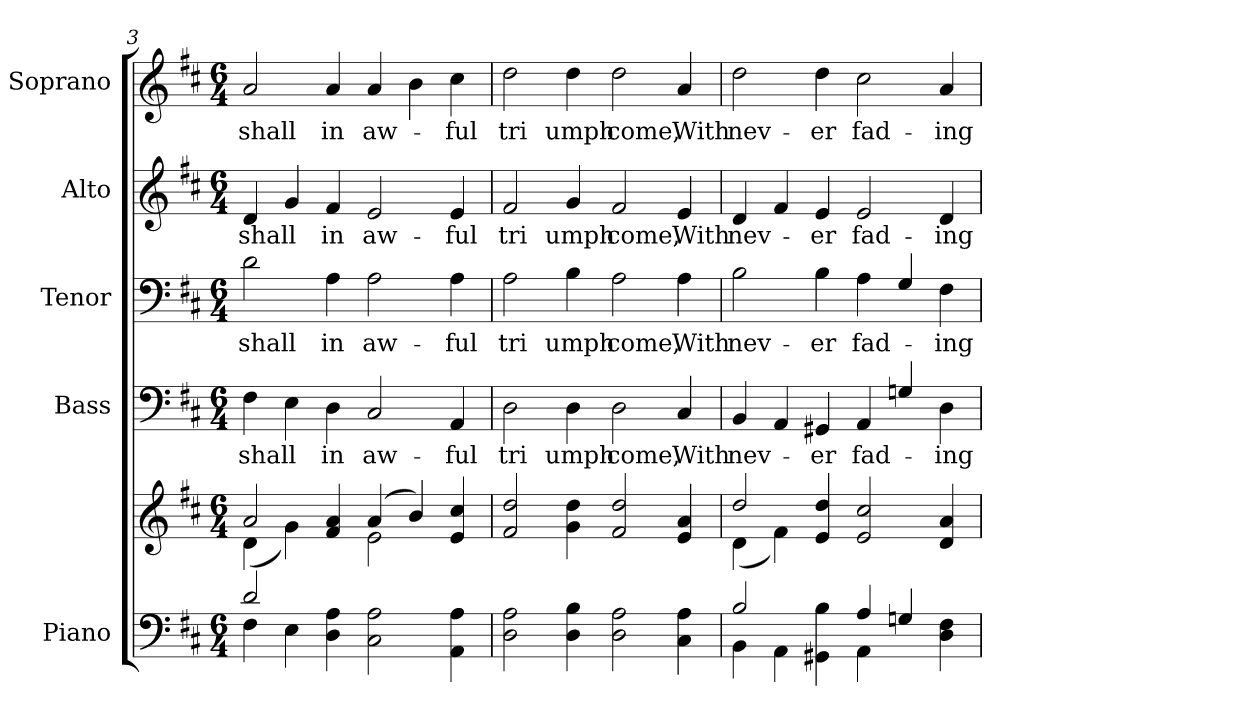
**kern	**kern	**kern	**text	**kern	**text	**kern	**text	**kern	**text
*part5	*part5	*part4	*part4	*part3	*part3	*part2	*part2	*part1	*part1
*staff6	*staff5	*staff4	*staff4	*staff3	*staff3	*staff2	*staff2	*staff1	*staff1
*I"Piano	*	*I"Bass	*	*I"Tenor	*	*I"Alto	*	*I"Soprano	*
*I'Pno.	*	*I'B.	*	*I'T.	*	*I'A.	*	*I'S.	*
!!LO:LB:g=z
*clefF4	*clefG2	*clefF4	*	*clefF4	*	*clefG2	*	*clefG2	*
*k[f#c#]	*k[f#c#]	*k[f#c#]	*	*k[f#c#]	*	*k[f#c#]	*	*k[f#c#]	*
*D:	*D:	*D:	*	*D:	*	*D:	*	*D:	*
*M6/4	*M6/4	*M6/4	*	*M6/4	*	*M6/4	*	*M6/4	*
=3	=3	=3	=3	=3	=3	=3	=3	=3	=3
*^	*^	*	*	*	*	*	*	*	*
!	!	!	!	!	!LO:LY:b:color=#000000	!	!	!	!	!	!
!	!	!	!	!	!	!	!LO:LY:b:color=#000000	!	!	!	!
!	!	!	!	!	!	!	!	!	!LO:LY:b:color=#000000	!	!
!	!	!	!	!	!	!	!	!	!	!	!LO:LY:b:color=#000000
2di/	4F#i\	2ai/	(4di\	4F#i\	shall	2di\	shall	4di/	shall	2ai/	shall
.	4Ei\	.	4gi\)	4Ei\	.	.	.	4gi/	.	.	.
!	!	!	!	!	!LO:LY:b:color=#000000	!	!	!	!	!	!
!	!	!	!	!	!	!	!LO:LY:b:color=#000000	!	!	!	!
!	!	!	!	!	!	!	!	!	!LO:LY:b:color=#000000	!	!
!	!	!	!	!	!	!	!	!	!	!	!LO:LY:b:color=#000000
4Di\ 4Ai	4ryy	4f#i/ 4ai	4ryy	4Di\	in	4Ai\	in	4f#i/	in	4ai/	in
!	!	!	!	!	!LO:LY:b:color=#000000	!	!	!	!	!	!
!	!	!	!	!	!	!	!LO:LY:b:color=#000000	!	!	!	!
!	!	!	!	!	!	!	!	!	!LO:LY:b:color=#000000	!	!
!	!	!	!	!	!	!	!	!	!	!	!LO:LY:b:color=#000000
2C#i\ 2Ai	2.ryy	(4ai/	2ei\	2C#i/	aw-	2Ai\	aw-	2ei/	aw-	4ai/	aw-
.	.	4bi/)	.	.	.	.	.	.	.	4bi\	.
!	!	!	!	!	!LO:LY:b:color=#000000	!	!	!	!	!	!
!	!	!	!	!	!	!	!LO:LY:b:color=#000000	!	!	!	!
!	!	!	!	!	!	!	!	!	!LO:LY:b:color=#000000	!	!
!	!	!	!	!	!	!	!	!	!	!	!LO:LY:b:color=#000000
4AAi\ 4Ai	.	4ei/ 4cc#i	4ryy	4AAi/	-ful	4Ai\	-ful	4ei/	-ful	4cc#i\	-ful
*v	*v	*	*	*	*	*	*	*	*	*	*
*	*v	*v	*	*	*	*	*	*	*	*
=4	=4	=4	=4	=4	=4	=4	=4	=4	=4
*	*^	*	*	*	*	*	*	*	*
!	!	!	!	!LO:LY:b:color=#000000	!	!	!	!	!	!
*	*v	*v	*	*	*	*	*	*	*	*
*	*^	*	*	*	*	*	*	*	*
!	!	!	!	!	!	!LO:LY:b:color=#000000	!	!	!	!
*	*v	*v	*	*	*	*	*	*	*	*
*	*^	*	*	*	*	*	*	*	*
!	!	!	!	!	!	!	!	!LO:LY:b:color=#000000	!	!
*	*v	*v	*	*	*	*	*	*	*	*
*	*^	*	*	*	*	*	*	*	*
!	!	!	!	!	!	!	!	!	!	!LO:LY:b:color=#000000
*	*v	*v	*	*	*	*	*	*	*	*
2Di\ 2Ai	2f#i/ 2ddi	2Di\	tri	2Ai\	tri	2f#i/	tri	2ddi\	tri
!	!	!	!LO:LY:b:color=#000000	!	!	!	!	!	!
!	!	!	!	!	!LO:LY:b:color=#000000	!	!	!	!
!	!	!	!	!	!	!	!LO:LY:b:color=#000000	!	!
!	!	!	!	!	!	!	!	!	!LO:LY:b:color=#000000
4Di\ 4Bi	4gi\ 4ddi	4Di\	umph	4Bi\	umph	4gi/	umph	4ddi\	umph
!	!	!	!LO:LY:b:color=#000000	!	!	!	!	!	!
!	!	!	!	!	!LO:LY:b:color=#000000	!	!	!	!
!	!	!	!	!	!	!	!LO:LY:b:color=#000000	!	!
!	!	!	!	!	!	!	!	!	!LO:LY:b:color=#000000
2Di\ 2Ai	2f#i/ 2ddi	2Di\	come,	2Ai\	come,	2f#i/	come,	2ddi\	come,
!	!	!	!LO:LY:b:color=#000000	!	!	!	!	!	!
!	!	!	!	!	!LO:LY:b:color=#000000	!	!	!	!
!	!	!	!	!	!	!	!LO:LY:b:color=#000000	!	!
!	!	!	!	!	!	!	!	!	!LO:LY:b:color=#000000
4C#i\ 4Ai	4ei/ 4ai	4C#i/	With	4Ai\	With	4ei/	With	4ai/	With
!!LO:PB:g=z
=5	=5	=5	=5	=5	=5	=5	=5	=5	=5
*^	*^	*	*	*	*	*	*	*	*
!	!	!	!	!	!LO:LY:b:color=#000000	!	!	!	!	!	!
!	!	!	!	!	!	!	!LO:LY:b:color=#000000	!	!	!	!
!	!	!	!	!	!	!	!	!	!LO:LY:b:color=#000000	!	!
!	!	!	!	!	!	!	!	!	!	!	!LO:LY:b:color=#000000
2Bi/	4BBi\	2ddi/	(4di\	4BBi/	nev-	2Bi\	nev-	4di/	nev-	2ddi\	nev-
.	4AAi\	.	4f#i\)	4AAi/	.	.	.	4f#i/	.	.	.
!	!	!	!	!	!LO:LY:b:color=#000000	!	!	!	!	!	!
!	!	!	!	!	!	!	!LO:LY:b:color=#000000	!	!	!	!
!	!	!	!	!	!	!	!	!	!LO:LY:b:color=#000000	!	!
!	!	!	!	!	!	!	!	!	!	!	!LO:LY:b:color=#000000
4GG#Xi\ 4Bi	4ryy	4ei/ 4ddi	4ryy	4GG#Xi/	-er	4Bi\	-er	4ei/	-er	4ddi\	-er
!	!	!	!	!	!LO:LY:b:color=#000000	!	!	!	!	!	!
!	!	!	!	!	!	!	!LO:LY:b:color=#000000	!	!	!	!
!	!	!	!	!	!	!	!	!	!LO:LY:b:color=#000000	!	!
!	!	!	!	!	!	!	!	!	!	!	!LO:LY:b:color=#000000
4Ai/	4AAi\	2ei/ 2cc#i	2.ryy	4AAi/	fad-	4Ai\	fad-	2ei/	fad-	2cc#i\	fad-
4Gni/	4ryy	.	.	4Gni/	.	4Gi/	.	.	.	.	.
!	!	!	!	!	!LO:LY:b:color=#000000	!	!	!	!	!	!
!	!	!	!	!	!	!	!LO:LY:b:color=#000000	!	!	!	!
!	!	!	!	!	!	!	!	!	!LO:LY:b:color=#000000	!	!
!	!	!	!	!	!	!	!	!	!	!	!LO:LY:b:color=#000000
4Di\ 4F#i	4ryy	4di/ 4ai	.	4Di\	-ing	4F#i\	-ing	4di/	-ing	4ai/	-ing
*v	*v	*	*	*	*	*	*	*	*	*	*
*	*v	*v	*	*	*	*	*	*	*	*
=	=	=	=	=	=	=	=	=	=
*-	*-	*-	*-	*-	*-	*-	*-	*-	*-
